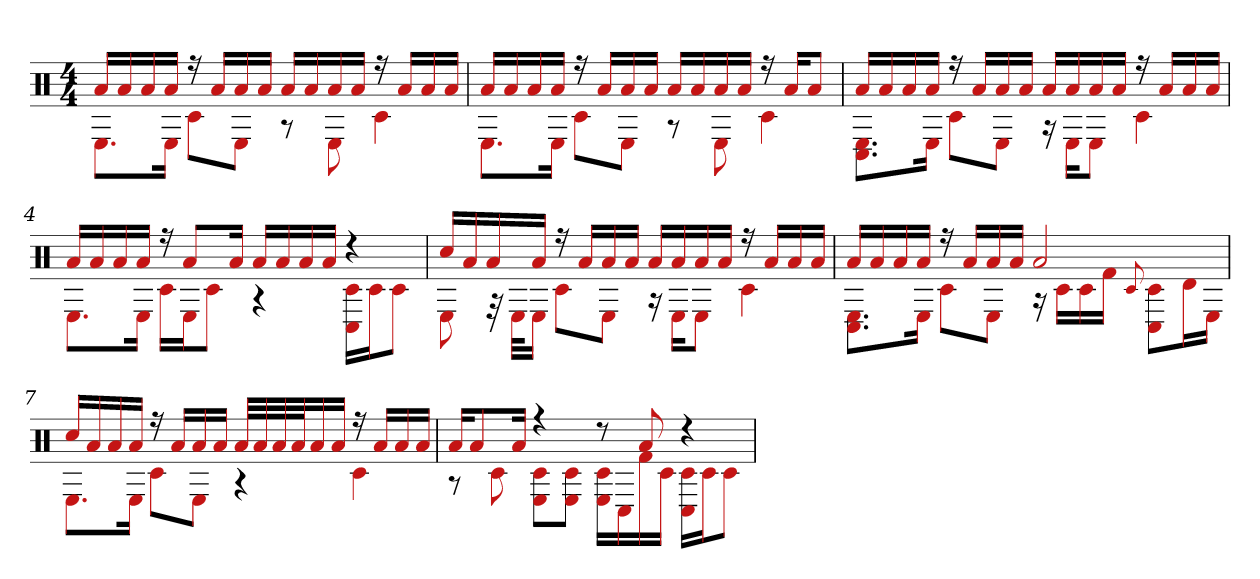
**kern
*part1
*staff1
*clefX
*k[]
*M4/4
=1
*^
16aLL	8.EL
16a	.
16a	.
16aJJ	16EJk
16r	8c#L
16aLL	.
16a	8EJ
16aJJ	.
16aLL	8r
16a	.
16a	8E
16aJJ	.
16r	4c#
16aLL	.
16a	.
16aJJ	.
=2	=2
16aLL	8.EL
16a	.
16a	.
16aJJ	16EJk
16r	8c#L
16aLL	.
16a	8EJ
16aJJ	.
16aLL	8r
16a	.
16a	8E
16aJJ	.
16r	4c#
16aKL	.
8aJ	.
=3	=3
16aLL	8.C# 8.EL
16a	.
16a	.
16aJJ	16EJk
16r	8c#L
16aLL	.
16a	8EJ
16aJJ	.
16aLL	16r
16a	16EKL
16a	8EJ
16aJJ	.
16r	4c#
16aLL	.
16a	.
16aJJ	.
=4	=4
16aLL	8.EL
16a	.
16a	.
16aJJ	16EJk
16r	16c#LL
8aL	16EJ
.	8c#J
16aJk	.
16aLL	4r
16a	.
16a	.
16aJJ	.
4r	16C# 16c#LL
.	16c#J
.	8c#J
=5	=5
16cc#LL	8E
16a	.
16a	32r
.	32EKLL
16aJJ	16EJJ
16r	8c#L
16aLL	.
16a	8EJ
16aJJ	.
16aLL	16r
16a	16EKL
16a	8EJ
16aJJ	.
16r	4c#
16aLL	.
16a	.
16aJJ	.
=6	=6
16aLL	8.C# 8.EL
16a	.
16a	.
16aJJ	16EJk
16r	8c#L
16aLL	.
16a	8EJ
16aJJ	.
2a	16r
.	16c#LL
.	16c#
.	16f#JJ
.	8qqc#
.	8C# 8c#L
.	16dL
.	16EJJ
=7	=7
16cc#LL	8.EL
16a	.
16a	.
16aJJ	16EJk
16r	8c#L
16aLL	.
16a	8EJ
16aJJ	.
32aLLL	4r
32a	.
32a	.
32aJ	.
16a	.
16aJJ	.
16r	4c#
16aLL	.
16a	.
16aJJ	.
=8	=8
16aKL	8r
8a	.
.	8c#
16aJk	.
4r	8c# 8EL
.	8c# 8EJ
8r	16c# 16ELL
.	16C#
8a	16f#
.	16c#JJ
4r	16C# 16c#LL
.	16c#J
.	8c#J
*v	*v
=
*-
